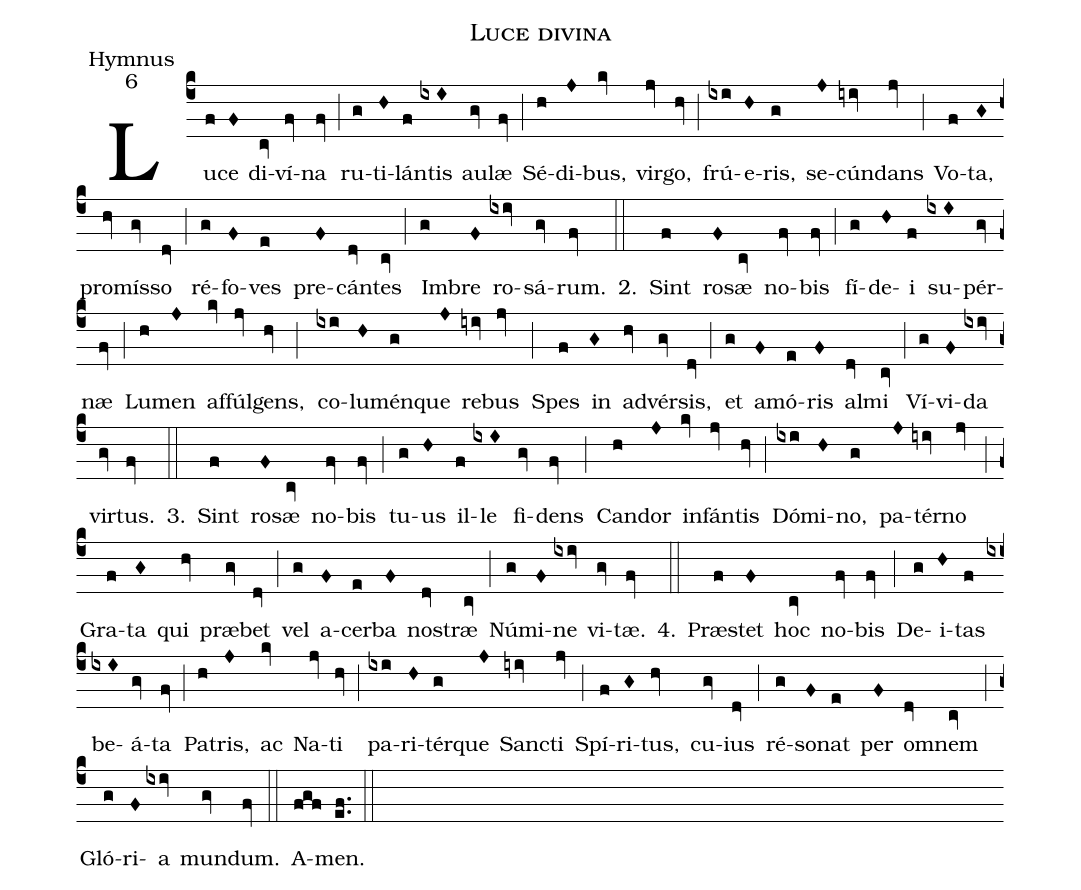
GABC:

name:Luce divina;
office-part:Hymnus;
mode:6;
%%
(c4)Lu(f)ce(F) di(cv)ví(fv)na(fv) (;) ru(g)ti(H)lán(f)tis(ixI) au(gv)læ(fv) (;)
Sé(h)di(J)bus,(kv) vir(jv)go,(hv) (;) frú(ixi)e(H)ris,(g) se(J)cún(iyiv)dans(jv) (;)
Vo(f)ta,(G) pro(hv)mís(gv)so(dv) (;) ré(g)fo(F)ves(e) pre(F)cán(dv)tes(cv) (;)
Im(g)bre(F) ro(ixiv)sá(gv)rum.(fv)
2.(::) Sint(f) ro(F)sæ(cv) no(fv)bis(fv) (;) fí(g)de(H)i(f) su(ixI)pér(gv)næ(fv) (;)
Lu(h)men(J) af(kv)fúl(jv)gens,(hv) (;) co(ixi)lu(H)mén(g)que(J) re(iyiv)bus(jv) (;)
Spes(f) in(G) ad(hv)vér(gv)sis,(dv) (;) et(g) a(F)mó(e)ris(F) al(dv)mi(cv) (;)
Ví(g)vi(F)da(ixiv) vir(gv)tus.(fv)
3.(::) Sint(f) ro(F)sæ(cv) no(fv)bis(fv) (;) tu(g)us(H) il(f)le(ixI) fi(gv)dens(fv) (;)
Can(h)dor(J) in(kv)fán(jv)tis(hv) (;) Dó(ixi)mi(H)no,(g) pa(J)tér(iyiv)no(jv) (;)
Gra(f)ta(G) qui(hv) præ(gv)bet(dv) (;) vel(g) a(F)cer(e)ba(F) no(dv)stræ(cv) (;)
Nú(g)mi(F)ne(ixiv) vi(gv)tæ.(fv)
4.(::) Præ(f)stet(F) hoc(cv) no(fv)bis(fv) (;) De(g)i(H)tas(f) be(ixI)á(gv)ta(fv) (;)
Pa(h)tris,(J) ac(kv) Na(jv)ti(hv) (;) pa(ixi)ri(H)tér(g)que(J) San(iyiv)cti(jv) (;)
Spí(f)ri(G)tus,(hv) cu(gv)ius(dv) (;) ré(g)so(F)nat(e) per(F) om(dv)nem(cv) (;)
Gló(g)ri(F)a(ixiv) mun(gv)dum.(fv) (::)
A(fgf)men.(ef..) (::)
